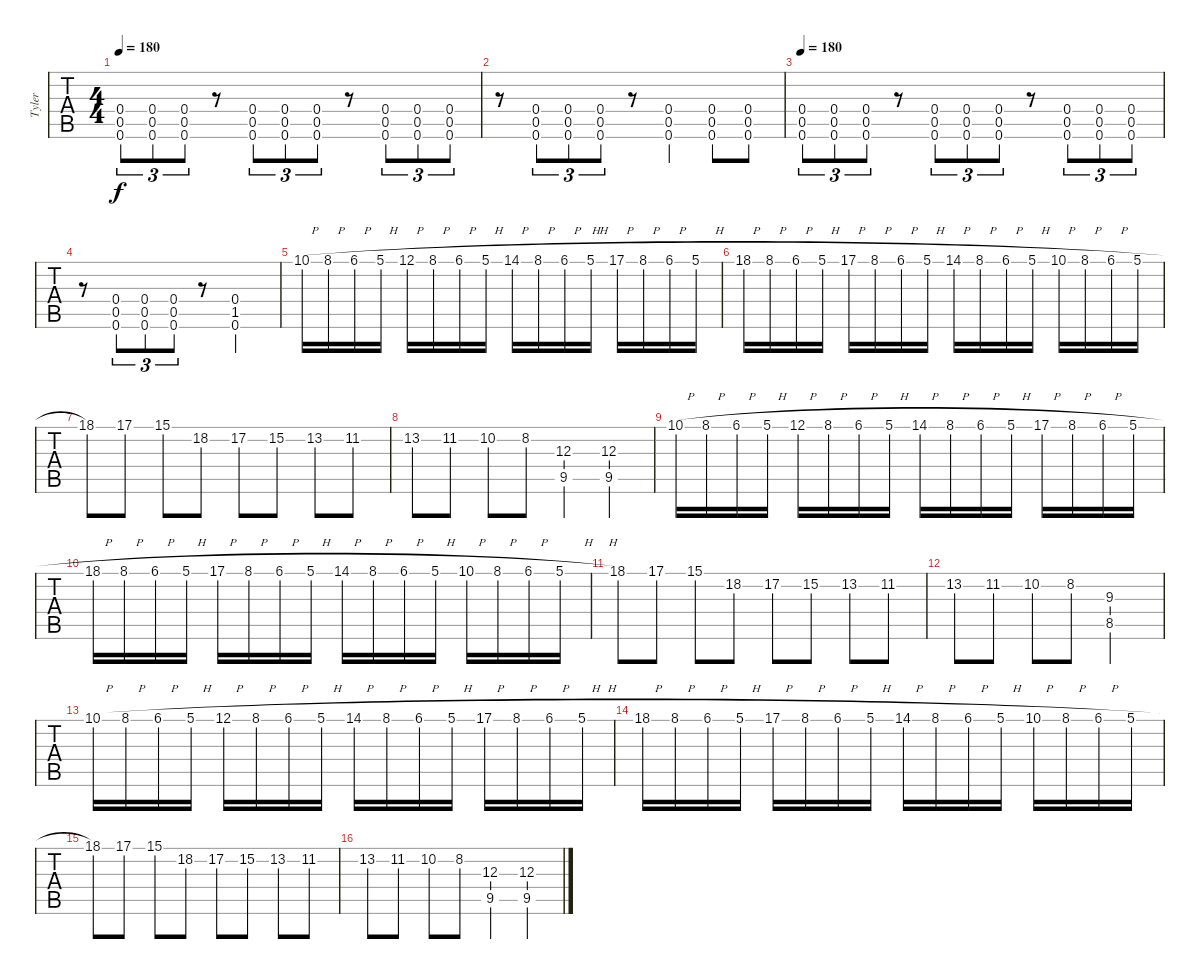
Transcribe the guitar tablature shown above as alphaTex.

\track ("Tyler" "Tyler") {instrument distortionguitar}
\staff {tabs}
\tuning (D4 A3 F3 C3 G2 C2) {hide}
\ts (4 4)
\tempo 180
\clef g2
\ks c
(0.4 0.5 0.6).8{tu (3 2) dy f} (0.4 0.5 0.6).8{tu (3 2)} (0.4 0.5 0.6).8{tu (3 2)} r.8 (0.4 0.5 0.6).8{tu (3 2)} (0.4 0.5 0.6).8{tu (3 2)} (0.4 0.5 0.6).8{tu (3 2)} r.8 (0.4 0.5 0.6).8{tu (3 2)} (0.4 0.5 0.6).8{tu (3 2)} (0.4 0.5 0.6).8{tu (3 2)} |
r.8 (0.4 0.5 0.6).8{tu (3 2)} (0.4 0.5 0.6).8{tu (3 2)} (0.4 0.5 0.6).8{tu (3 2)} r.8 (0.4 0.5 0.6).4 (0.4 0.5 0.6).8 (0.4 0.5 0.6).8 |
\tempo 180
(0.4 0.5 0.6).8{tu (3 2)} (0.4 0.5 0.6).8{tu (3 2)} (0.4 0.5 0.6).8{tu (3 2)} r.8 (0.4 0.5 0.6).8{tu (3 2)} (0.4 0.5 0.6).8{tu (3 2)} (0.4 0.5 0.6).8{tu (3 2)} r.8 (0.4 0.5 0.6).8{tu (3 2)} (0.4 0.5 0.6).8{tu (3 2)} (0.4 0.5 0.6).8{tu (3 2)} |
r.8 (0.4 0.5 0.6).8{tu (3 2)} (0.4 0.5 0.6).8{tu (3 2)} (0.4 0.5 0.6).8{tu (3 2)} r.8 (0.4 1.5 0.6).2 |
10.1{h}.16 8.1{h}.16 6.1{h}.16 5.1{h}.16 12.1{h}.16 8.1{h}.16 6.1{h}.16 5.1{h}.16 14.1{h}.16 8.1{h}.16 6.1{h}.16 5.1{h}.16 17.1{h}.16 8.1{h}.16 6.1{h}.16 5.1{h}.16 |
18.1{h}.16 8.1{h}.16 6.1{h}.16 5.1{h}.16 17.1{h}.16 8.1{h}.16 6.1{h}.16 5.1{h}.16 14.1{h}.16 8.1{h}.16 6.1{h}.16 5.1{h}.16 10.1{h}.16 8.1{h}.16 6.1{h}.16 5.1{h}.16 |
18.1.8 17.1.8 15.1.8 18.2.8 17.2.8 15.2.8 13.2.8 11.2.8 |
13.2.8 11.2.8 10.2.8 8.2.8 (12.3 9.5).4 (12.3 9.5).4 |
10.1{h}.16 8.1{h}.16 6.1{h}.16 5.1{h}.16 12.1{h}.16 8.1{h}.16 6.1{h}.16 5.1{h}.16 14.1{h}.16 8.1{h}.16 6.1{h}.16 5.1{h}.16 17.1{h}.16 8.1{h}.16 6.1{h}.16 5.1{h}.16 |
18.1{h}.16 8.1{h}.16 6.1{h}.16 5.1{h}.16 17.1{h}.16 8.1{h}.16 6.1{h}.16 5.1{h}.16 14.1{h}.16 8.1{h}.16 6.1{h}.16 5.1{h}.16 10.1{h}.16 8.1{h}.16 6.1{h}.16 5.1{h}.16 |
18.1.8 17.1.8 15.1.8 18.2.8 17.2.8 15.2.8 13.2.8 11.2.8 |
13.2.8 11.2.8 10.2.8 8.2.8 (9.3 8.5).2 |
10.1{h}.16 8.1{h}.16 6.1{h}.16 5.1{h}.16 12.1{h}.16 8.1{h}.16 6.1{h}.16 5.1{h}.16 14.1{h}.16 8.1{h}.16 6.1{h}.16 5.1{h}.16 17.1{h}.16 8.1{h}.16 6.1{h}.16 5.1{h}.16 |
18.1{h}.16 8.1{h}.16 6.1{h}.16 5.1{h}.16 17.1{h}.16 8.1{h}.16 6.1{h}.16 5.1{h}.16 14.1{h}.16 8.1{h}.16 6.1{h}.16 5.1{h}.16 10.1{h}.16 8.1{h}.16 6.1{h}.16 5.1{h}.16 |
18.1.8 17.1.8 15.1.8 18.2.8 17.2.8 15.2.8 13.2.8 11.2.8 |
13.2.8 11.2.8 10.2.8 8.2.8 (12.3 9.5).4 (12.3 9.5).4
